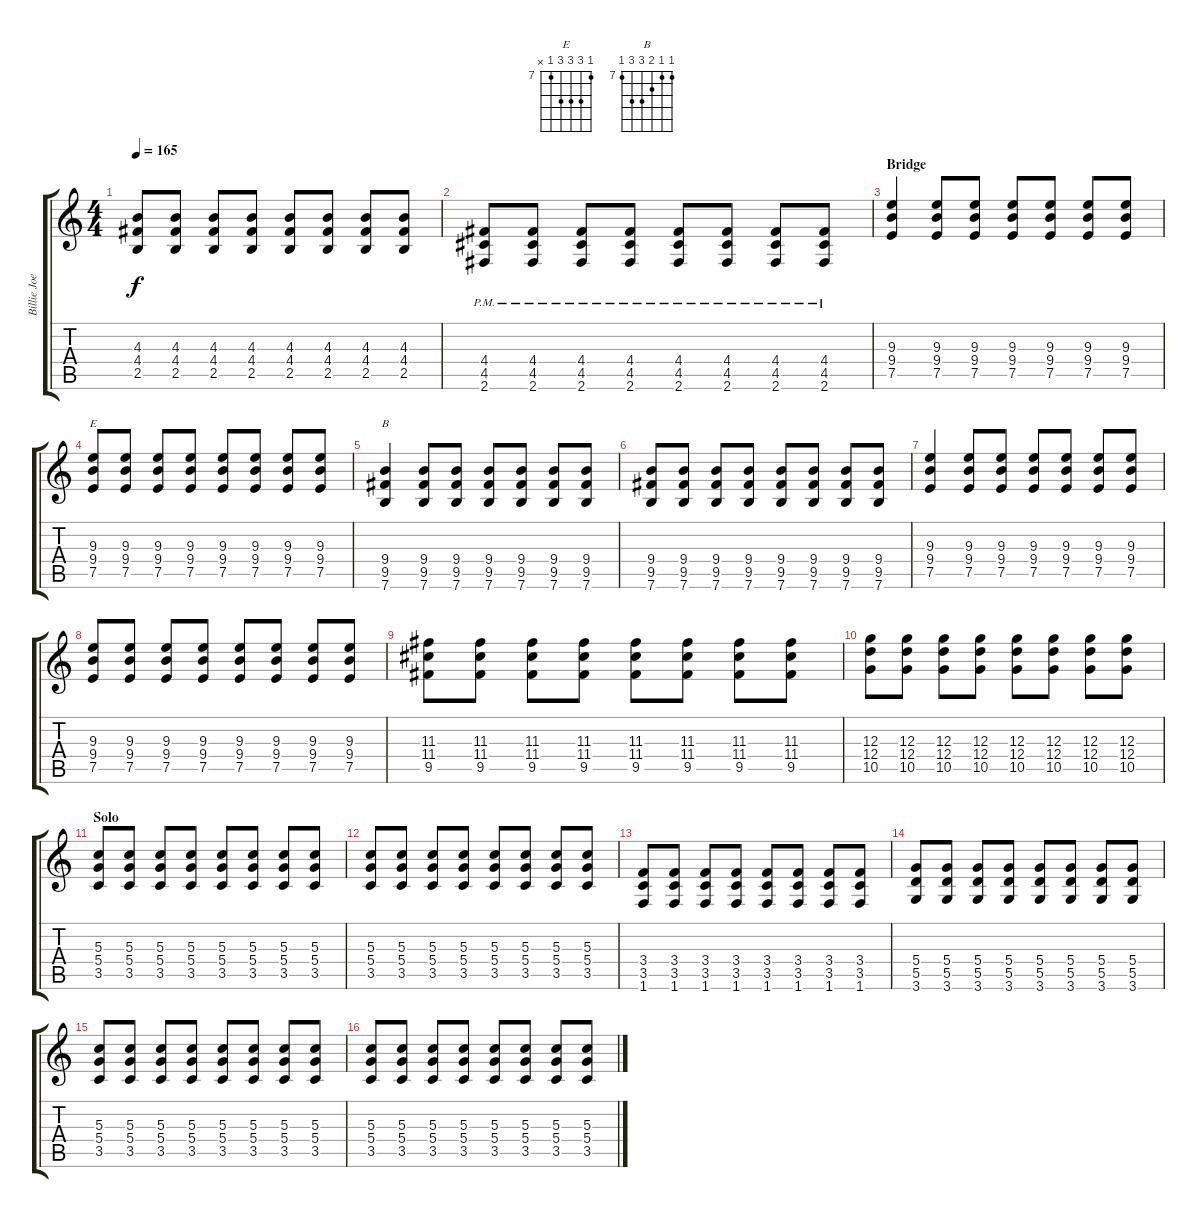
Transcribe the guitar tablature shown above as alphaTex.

\track ("Billie Joe Armstrong (Rhythm Guitar)" "Billie Joe") {instrument distortionguitar}
\staff {score tabs}
\tuning (E4 B3 G3 D3 A2 E2) {hide}
\chord ("E" 7 9 9 9 7 x) {firstfret 7}
\chord ("B" 7 7 8 9 9 7) {firstfret 7}
\ts (4 4)
\tempo 165
\clef g2
\ks c
(4.3 4.4 2.5).8{dy f} (4.3 4.4 2.5).8 (4.3 4.4 2.5).8 (4.3 4.4 2.5).8 (4.3 4.4 2.5).8 (4.3 4.4 2.5).8 (4.3 4.4 2.5).8 (4.3 4.4 2.5).8 |
(4.4{pm} 4.5{pm} 2.6{pm}).8 (4.4{pm} 4.5{pm} 2.6{pm}).8 (4.4{pm} 4.5{pm} 2.6{pm}).8 (4.4{pm} 4.5{pm} 2.6{pm}).8 (4.4{pm} 4.5{pm} 2.6{pm}).8 (4.4{pm} 4.5{pm} 2.6{pm}).8 (4.4{pm} 4.5{pm} 2.6{pm}).8 (4.4{pm} 4.5{pm} 2.6{pm}).8 |
\section ("" "Bridge")
(9.3 9.4 7.5).4 (9.3 9.4 7.5).8 (9.3 9.4 7.5).8 (9.3 9.4 7.5).8 (9.3 9.4 7.5).8 (9.3 9.4 7.5).8 (9.3 9.4 7.5).8 |
(9.3 9.4 7.5).8{ch "E"} (9.3 9.4 7.5).8 (9.3 9.4 7.5).8 (9.3 9.4 7.5).8 (9.3 9.4 7.5).8 (9.3 9.4 7.5).8 (9.3 9.4 7.5).8 (9.3 9.4 7.5).8 |
(9.4 9.5 7.6).4{ch "B"} (9.4 9.5 7.6).8 (9.4 9.5 7.6).8 (9.4 9.5 7.6).8 (9.4 9.5 7.6).8 (9.4 9.5 7.6).8 (9.4 9.5 7.6).8 |
(9.4 9.5 7.6).8 (9.4 9.5 7.6).8 (9.4 9.5 7.6).8 (9.4 9.5 7.6).8 (9.4 9.5 7.6).8 (9.4 9.5 7.6).8 (9.4 9.5 7.6).8 (9.4 9.5 7.6).8 |
(9.3 9.4 7.5).4 (9.3 9.4 7.5).8 (9.3 9.4 7.5).8 (9.3 9.4 7.5).8 (9.3 9.4 7.5).8 (9.3 9.4 7.5).8 (9.3 9.4 7.5).8 |
(9.3 9.4 7.5).8 (9.3 9.4 7.5).8 (9.3 9.4 7.5).8 (9.3 9.4 7.5).8 (9.3 9.4 7.5).8 (9.3 9.4 7.5).8 (9.3 9.4 7.5).8 (9.3 9.4 7.5).8 |
(11.3 11.4 9.5).8 (11.3 11.4 9.5).8 (11.3 11.4 9.5).8 (11.3 11.4 9.5).8 (11.3 11.4 9.5).8 (11.3 11.4 9.5).8 (11.3 11.4 9.5).8 (11.3 11.4 9.5).8 |
(12.3 12.4 10.5).8 (12.3 12.4 10.5).8 (12.3 12.4 10.5).8 (12.3 12.4 10.5).8 (12.3 12.4 10.5).8 (12.3 12.4 10.5).8 (12.3 12.4 10.5).8 (12.3 12.4 10.5).8 |
\section ("" "Solo")
(5.3 5.4 3.5).8 (5.3 5.4 3.5).8 (5.3 5.4 3.5).8 (5.3 5.4 3.5).8 (5.3 5.4 3.5).8 (5.3 5.4 3.5).8 (5.3 5.4 3.5).8 (5.3 5.4 3.5).8 |
(5.3 5.4 3.5).8 (5.3 5.4 3.5).8 (5.3 5.4 3.5).8 (5.3 5.4 3.5).8 (5.3 5.4 3.5).8 (5.3 5.4 3.5).8 (5.3 5.4 3.5).8 (5.3 5.4 3.5).8 |
(3.4 3.5 1.6).8 (3.4 3.5 1.6).8 (3.4 3.5 1.6).8 (3.4 3.5 1.6).8 (3.4 3.5 1.6).8 (3.4 3.5 1.6).8 (3.4 3.5 1.6).8 (3.4 3.5 1.6).8 |
(5.4 5.5 3.6).8 (5.4 5.5 3.6).8 (5.4 5.5 3.6).8 (5.4 5.5 3.6).8 (5.4 5.5 3.6).8 (5.4 5.5 3.6).8 (5.4 5.5 3.6).8 (5.4 5.5 3.6).8 |
(5.3 5.4 3.5).8 (5.3 5.4 3.5).8 (5.3 5.4 3.5).8 (5.3 5.4 3.5).8 (5.3 5.4 3.5).8 (5.3 5.4 3.5).8 (5.3 5.4 3.5).8 (5.3 5.4 3.5).8 |
(5.3 5.4 3.5).8 (5.3 5.4 3.5).8 (5.3 5.4 3.5).8 (5.3 5.4 3.5).8 (5.3 5.4 3.5).8 (5.3 5.4 3.5).8 (5.3 5.4 3.5).8 (5.3 5.4 3.5).8
